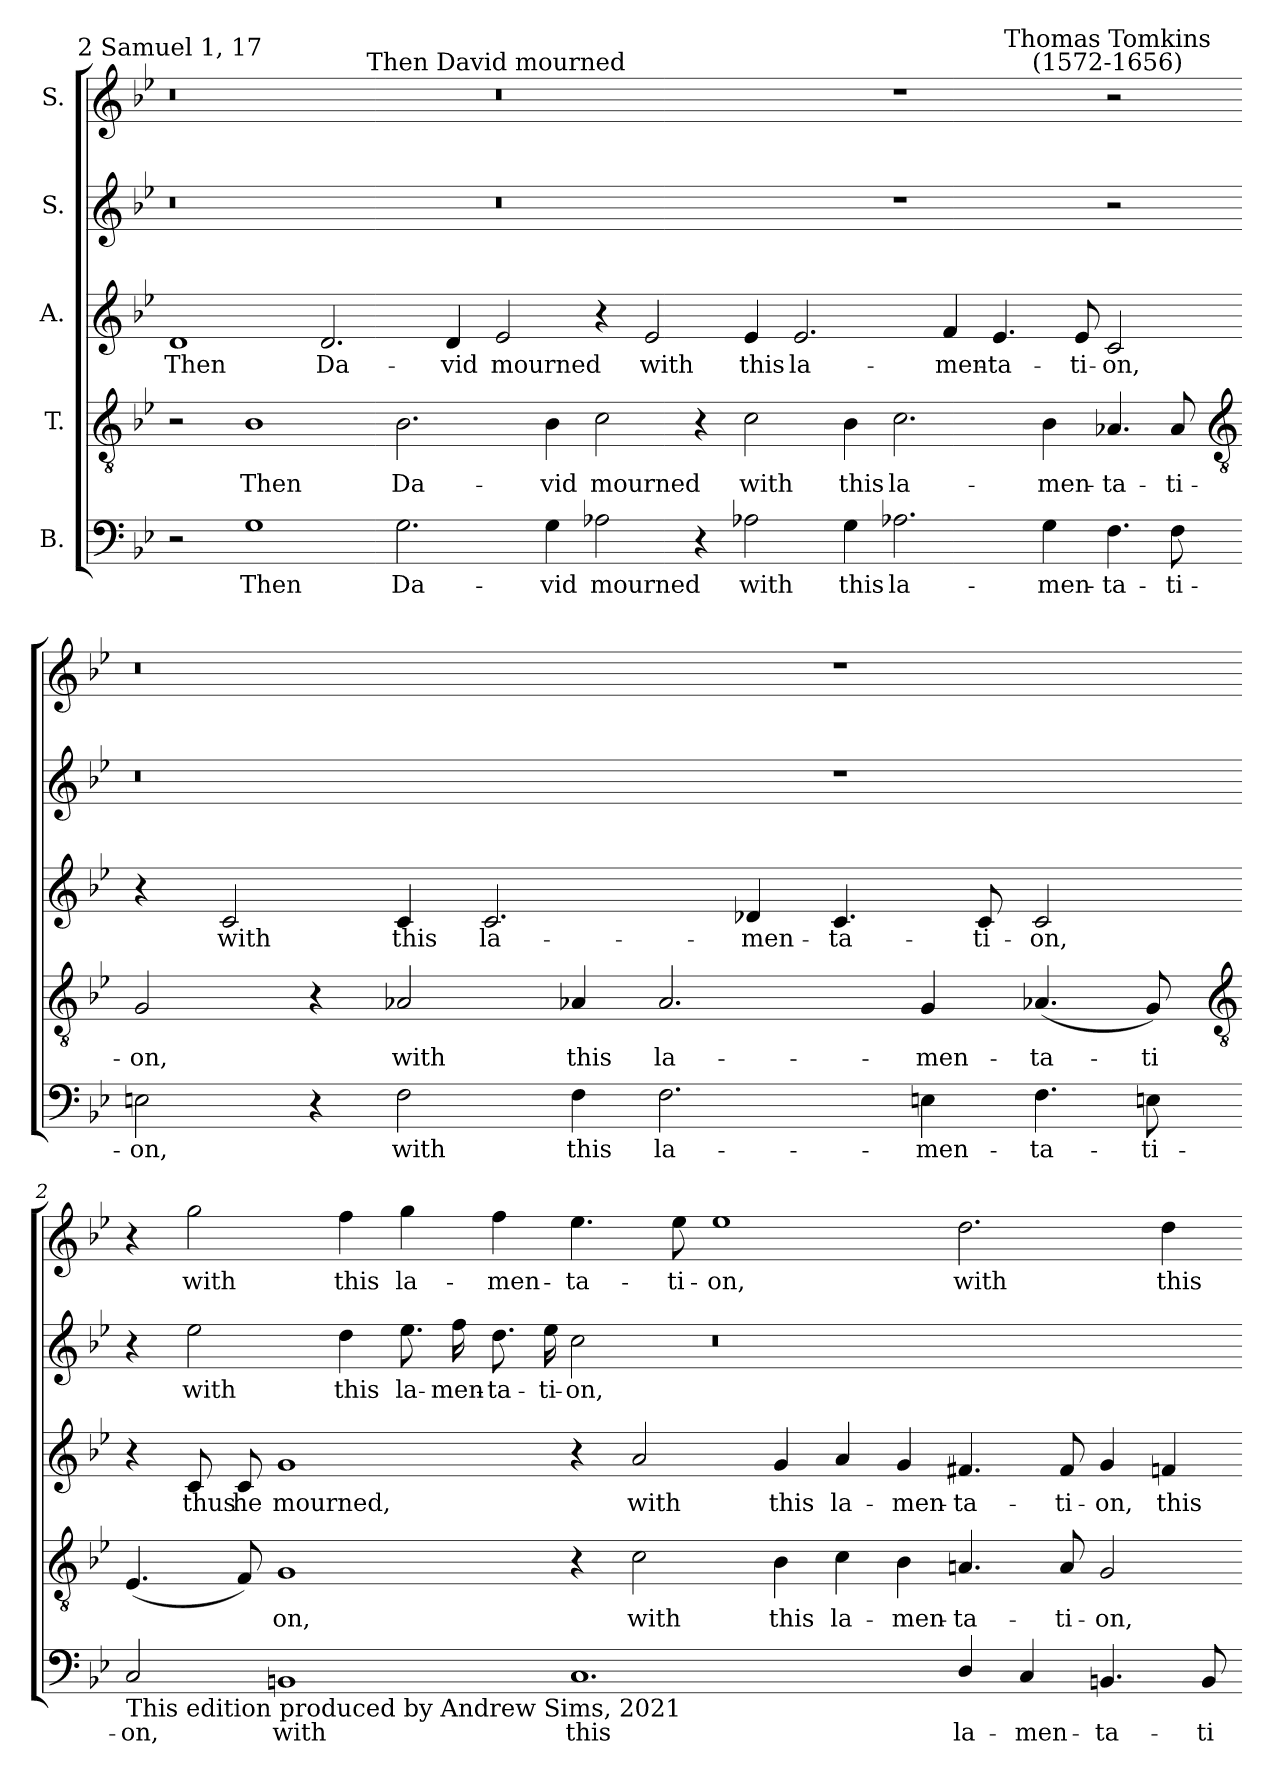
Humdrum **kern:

**kern	**text	**kern	**text	**kern	**text	**kern	**text	**kern	**text
*part5	*part5	*part4	*part4	*part3	*part3	*part2	*part2	*part1	*part1
*staff5	*staff5	*staff4	*staff4	*staff3	*staff3	*staff2	*staff2	*staff1	*staff1
*I"B.	*	*I"T.	*	*I"A.	*	*I"S.	*	*I"S.	*
*clefF4	*	*clefGv2	*	*clefG2	*	*clefG2	*	*clefG2	*
*k[b-e-]	*	*k[b-e-]	*	*k[b-e-]	*	*k[b-e-]	*	*k[b-e-]	*
*B-:	*	*B-:	*	*B-:	*	*B-:	*	*B-:	*
=	=	=	=	=	=	=	=	=	=
!	!	!	!	!	!	!	!	!LO:TX:a:cj:t=2 Samuel 1, 17	!
!	!	!	!	!	!LO:LY:b	!	!	!	!
2r	.	2r	.	1d	Then	0r	.	0r	.
!	!LO:LY:b	!	!LO:LY:b	!	!	!	!	!	!
1G	Then	1B-	Then	.	.	.	.	.	.
!	!	!	!	!	!LO:LY:b	!	!	!	!
.	.	.	.	2.d	Da-	.	.	.	.
!	!LO:LY:b	!	!LO:LY:b	!	!	!	!	!	!
2.G	Da-	2.B-	Da-	.	.	.	.	.	.
!	!	!	!	!	!LO:LY:b	!	!	!	!
.	.	.	.	4d	-vid	.	.	.	.
!	!	!	!	!	!	!	!	!LO:TX:a:cj:t=Then David mourned	!
!	!	!	!	!	!LO:LY:b	!	!	!	!
.	.	.	.	2e-	mourned	0r	.	0r	.
!	!LO:LY:b	!	!LO:LY:b	!	!	!	!	!	!
4G	-vid	4B-	-vid	.	.	.	.	.	.
!	!LO:LY:b	!	!LO:LY:b	!	!	!	!	!	!
2A-X	mourned	2c	mourned	4r	.	.	.	.	.
!	!	!	!	!	!LO:LY:b	!	!	!	!
.	.	.	.	2e-	with	.	.	.	.
4r	.	4r	.	.	.	.	.	.	.
!	!LO:LY:b	!	!LO:LY:b	!	!LO:LY:b	!	!	!	!
2A-X	with	2c	with	4e-	this	.	.	.	.
!	!	!	!	!	!LO:LY:b	!	!	!	!
.	.	.	.	2.e-	la-	.	.	.	.
!	!LO:LY:b	!	!LO:LY:b	!	!	!	!	!	!
4G	this	4B-	this	.	.	.	.	.	.
!	!LO:LY:b	!	!LO:LY:b	!	!	!	!	!	!
2.A-X	la-	2.c	la-	.	.	1r	.	1r	.
!	!	!	!	!	!LO:LY:b	!	!	!	!
.	.	.	.	4f	-men-	.	.	.	.
!	!	!	!	!	!LO:LY:b	!	!	!	!
.	.	.	.	4.e-	-ta-	.	.	.	.
!	!LO:LY:b	!	!LO:LY:b	!	!	!	!	!	!
4G	-men-	4B-	-men-	.	.	.	.	.	.
!	!	!	!	!	!LO:LY:b	!	!	!	!
.	.	.	.	8e-	-ti-	.	.	.	.
!	!	!	!	!	!	!	!	!LO:TX:a:cj:t=Thomas Tomkins\n(1572-1656)	!
!	!LO:LY:b	!	!LO:LY:b	!	!LO:LY:b	!	!	!	!
4.F	-ta-	4.A-X	-ta-	2c	-on,	2r	.	2r	.
!	!LO:LY:b	!	!LO:LY:b	!	!	!	!	!	!
8F	-ti-	8A-	-ti-	.	.	.	.	.	.
!!LO:LB:g=z
=1-	=1-	=1-	=1-	=1-	=1-	=1-	=1-	=1-	=1-
*	*	*clefGv2	*	*	*	*	*	*	*
!	!LO:LY:b	!	!LO:LY:b	!	!	!	!	!	!
2En	-on,	2G	-on,	4r	.	0r	.	0r	.
!	!	!	!	!	!LO:LY:b	!	!	!	!
.	.	.	.	2c	with	.	.	.	.
4r	.	4r	.	.	.	.	.	.	.
!	!LO:LY:b	!	!LO:LY:b	!	!LO:LY:b	!	!	!	!
2F	with	2A-X	with	4c	this	.	.	.	.
!	!	!	!	!	!LO:LY:b	!	!	!	!
.	.	.	.	2.c	la-	.	.	.	.
!	!LO:LY:b	!	!LO:LY:b	!	!	!	!	!	!
4F	this	4A-X	this	.	.	.	.	.	.
!	!LO:LY:b	!	!LO:LY:b	!	!	!	!	!	!
2.F	la-	2.A-	la-	.	.	.	.	.	.
!	!	!	!	!	!LO:LY:b	!	!	!	!
.	.	.	.	4d-X	-men-	.	.	.	.
!	!	!	!	!	!LO:LY:b	!	!	!	!
.	.	.	.	4.c	-ta-	1r	.	1r	.
!	!LO:LY:b	!	!LO:LY:b	!	!	!	!	!	!
4En	-men-	4G	-men-	.	.	.	.	.	.
!	!	!	!	!	!LO:LY:b	!	!	!	!
.	.	.	.	8c	-ti-	.	.	.	.
!	!LO:LY:b	!	!LO:LY:b	!	!LO:LY:b	!	!	!	!
4.F	-ta-	(<4.A-X	-ta-	2c	-on,	.	.	.	.
!	!LO:LY:b	!	!LO:LY:b	!	!	!	!	!	!
8En	-ti-	8G)	-ti	.	.	.	.	.	.
!!LO:LB:g=z
=2-	=2-	=2-	=2-	=2-	=2-	=2-	=2-	=2-	=2-
*	*	*clefGv2	*	*	*	*	*	*	*
!LO:TX:b:t=This edition produced by Andrew Sims, 2021	!	!	!	!	!	!	!	!	!
!	!LO:LY:b	!	!	!	!	!	!	!	!
2C	-on,	(<4.E-	.	4r	.	4r	.	4r	.
!	!	!	!	!	!LO:LY:b	!	!LO:LY:b	!	!LO:LY:b
.	.	.	.	8c	thus	2ee-	with	2gg	with
!	!	!	!	!	!LO:LY:b	!	!	!	!
.	.	8F)	.	8c	he	.	.	.	.
!	!LO:LY:b	!	!LO:LY:b	!	!LO:LY:b	!	!	!	!
1BBn	with	1G	on,	1g	mourned,	.	.	.	.
!	!	!	!	!	!	!	!LO:LY:b	!	!LO:LY:b
.	.	.	.	.	.	4dd	this	4ff	this
!	!	!	!	!	!	!	!LO:LY:b	!	!LO:LY:b
.	.	.	.	.	.	8.ee-	la-	4gg	la-
!	!	!	!	!	!	!	!LO:LY:b	!	!
.	.	.	.	.	.	16ff	-men-	.	.
!	!	!	!	!	!	!	!LO:LY:b	!	!LO:LY:b
.	.	.	.	.	.	8.dd	-ta-	4ff	-men-
!	!	!	!	!	!	!	!LO:LY:b	!	!
.	.	.	.	.	.	16ee-	-ti-	.	.
!	!LO:LY:b	!	!	!	!	!	!LO:LY:b	!	!LO:LY:b
1.C	this	4r	.	4r	.	2cc	-on,	4.ee-	-ta-
!	!	!	!LO:LY:b	!	!LO:LY:b	!	!	!	!
.	.	2c	with	2a	with	.	.	.	.
!	!	!	!	!	!	!	!	!	!LO:LY:b
.	.	.	.	.	.	.	.	8ee-	-ti-
!	!	!	!	!	!	!	!	!	!LO:LY:b
.	.	.	.	.	.	0r	.	1ee-	-on,
!	!	!	!LO:LY:b	!	!LO:LY:b	!	!	!	!
.	.	4B-	this	4g	this	.	.	.	.
!	!	!	!LO:LY:b	!	!LO:LY:b	!	!	!	!
.	.	4c	la-	4a	la-	.	.	.	.
!	!	!	!LO:LY:b	!	!LO:LY:b	!	!	!	!
.	.	4B-	-men-	4g	-men-	.	.	.	.
!	!LO:LY:b	!	!LO:LY:b	!	!LO:LY:b	!	!	!	!LO:LY:b
4D/	la-	4.A	-ta-	4.f#X	-ta-	.	.	2.dd	with
!	!LO:LY:b	!	!	!	!	!	!	!	!
4C	-men-	.	.	.	.	.	.	.	.
!	!	!	!LO:LY:b	!	!LO:LY:b	!	!	!	!
.	.	8A	-ti-	8f#	-ti-	.	.	.	.
!	!LO:LY:b	!	!LO:LY:b	!	!LO:LY:b	!	!	!	!
4.BBn	-ta-	2G	-on,	4g	-on,	.	.	.	.
!	!	!	!	!	!LO:LY:b	!	!	!	!LO:LY:b
.	.	.	.	4fn	this	.	.	4dd	this
!	!LO:LY:b	!	!	!	!	!	!	!	!
8BB	-ti-	.	.	.	.	.	.	.	.
=-	=-	=-	=-	=-	=-	=-	=-	=-	=-
*-	*-	*-	*-	*-	*-	*-	*-	*-	*-
